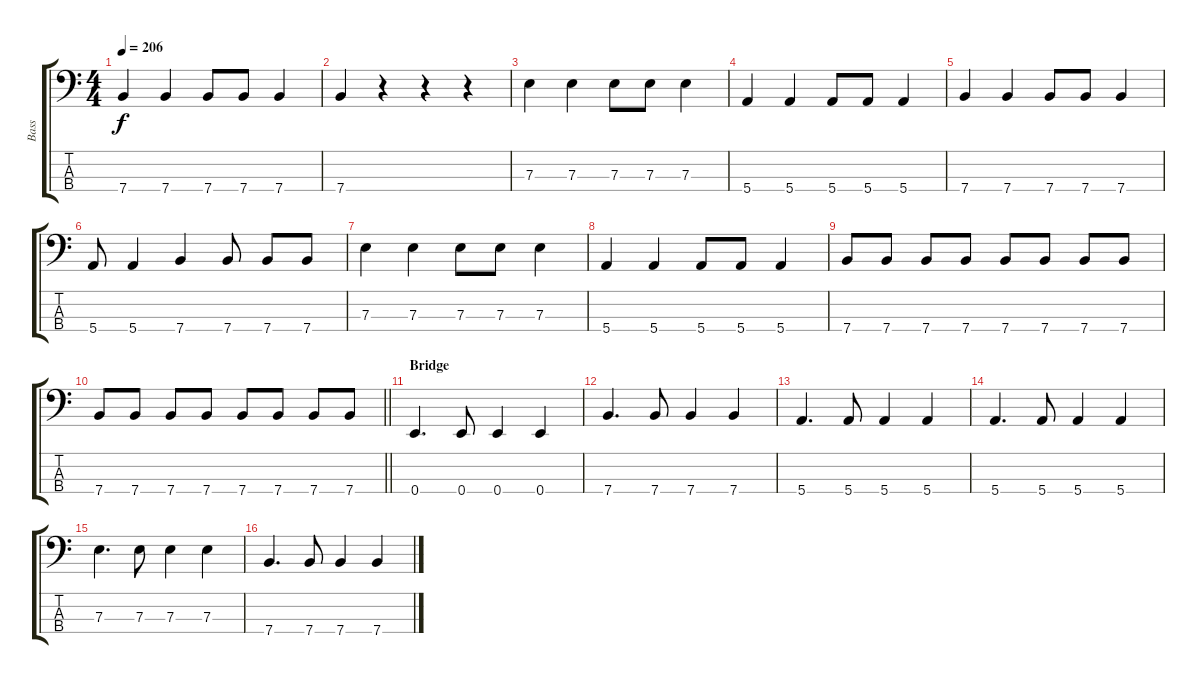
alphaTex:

\track ("Bass" "Bass") {instrument electricbasspick}
\staff {score tabs}
\tuning (G2 D2 A1 E1) {hide}
\ts (4 4)
\tempo 206
\clef f4
\ks c
7.4.4{dy f} 7.4.4 7.4.8 7.4.8 7.4.4 |
7.4.4 r.4 r.4 r.4 |
7.3.4 7.3.4 7.3.8 7.3.8 7.3.4 |
5.4.4 5.4.4 5.4.8 5.4.8 5.4.4 |
7.4.4 7.4.4 7.4.8 7.4.8 7.4.4 |
5.4.8 5.4.4 7.4.4 7.4.8 7.4.8 7.4.8 |
7.3.4 7.3.4 7.3.8 7.3.8 7.3.4 |
5.4.4 5.4.4 5.4.8 5.4.8 5.4.4 |
7.4.8 7.4.8 7.4.8 7.4.8 7.4.8 7.4.8 7.4.8 7.4.8 |
\barLineRight lightlight
7.4.8 7.4.8 7.4.8 7.4.8 7.4.8 7.4.8 7.4.8 7.4.8 |
\section ("" "Bridge")
0.4.4{d} 0.4.8 0.4.4 0.4.4 |
7.4.4{d} 7.4.8 7.4.4 7.4.4 |
5.4.4{d} 5.4.8 5.4.4 5.4.4 |
5.4.4{d} 5.4.8 5.4.4 5.4.4 |
7.3.4{d} 7.3.8 7.3.4 7.3.4 |
7.4.4{d} 7.4.8 7.4.4 7.4.4
